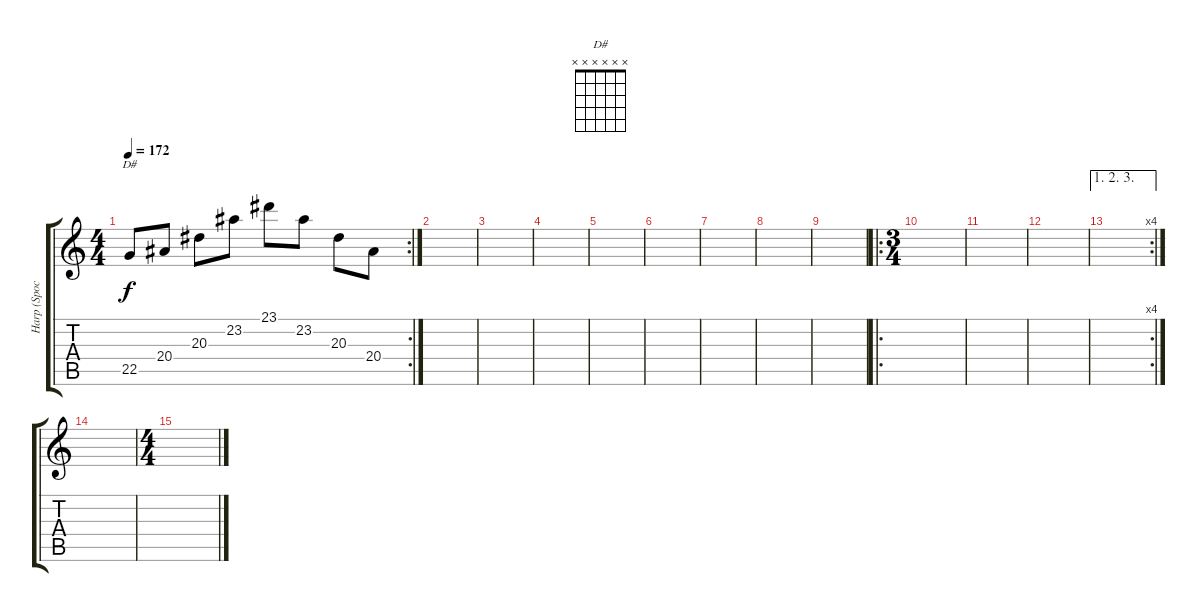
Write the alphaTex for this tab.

\track ("Harp (Spock)" "Harp (Spoc") {instrument orchestralharp}
\staff {score tabs}
\tuning (E4 B3 G3 D3 A2 E2) {hide}
\chord ("D#" x x x x x x)
\rc 2
\ts (4 4)
\tempo 172
\clef g2
\ks c
22.5.8{ch "D#" dy f} 20.4.8 20.3.8 23.2.8 23.1.8 23.2.8 20.3.8 20.4.8 |
|
|
|
|
|
|
|
|
\ro
\ts (3 4)
|
|
|
\ae (1 2 3)
\rc 4
|
|
\ts (4 4)
